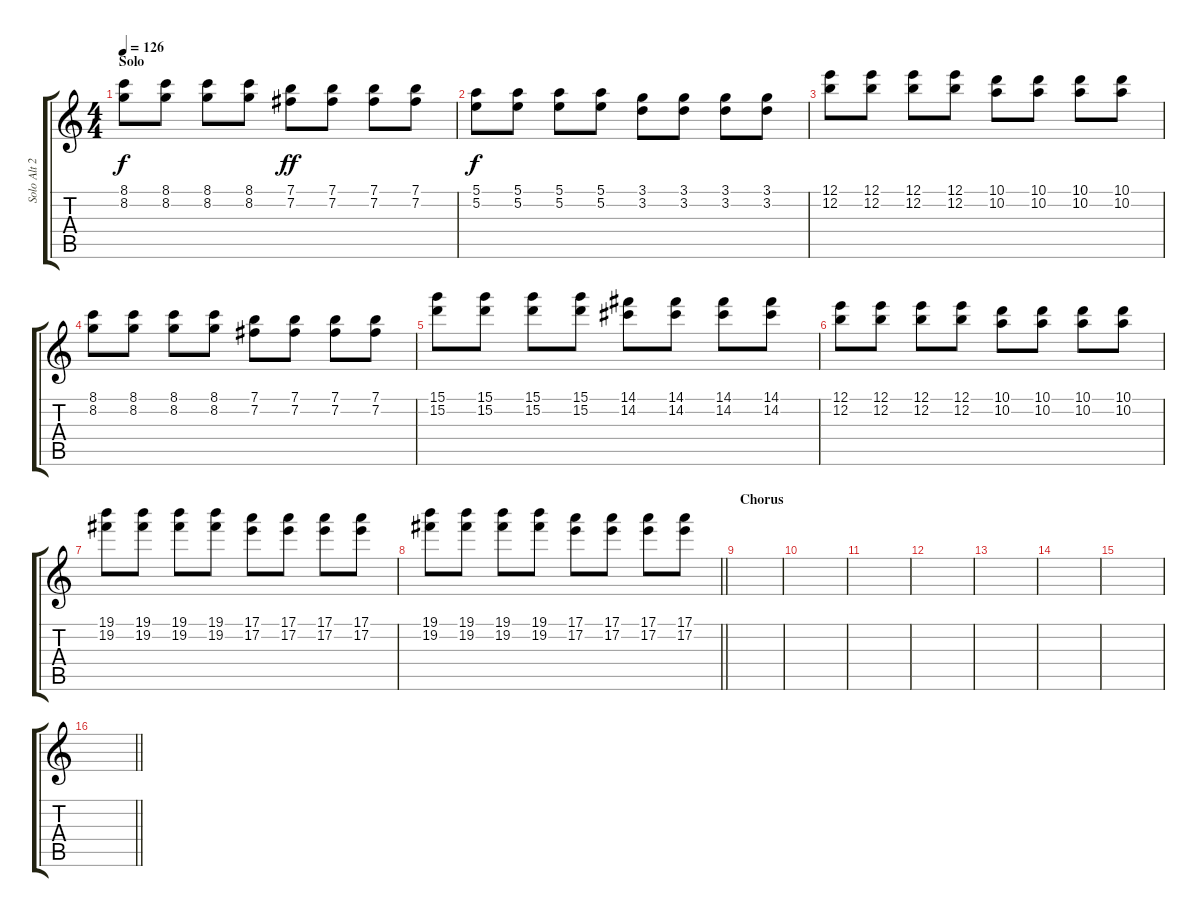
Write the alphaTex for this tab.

\track ("Solo Alt 2" "Solo Alt 2") {mute instrument distortionguitar}
\staff {score tabs}
\tuning (E4 B3 G3 D3 A2 E2) {hide}
\ts (4 4)
\section ("" "Solo")
\tempo 126
\clef g2
\ks c
(8.1 8.2).8{dy f} (8.1 8.2).8 (8.1 8.2).8 (8.1 8.2).8 (7.1 7.2).8{dy ff} (7.1 7.2).8 (7.1 7.2).8 (7.1 7.2).8 |
(5.1 5.2).8{dy f} (5.1 5.2).8 (5.1 5.2).8 (5.1 5.2).8 (3.1 3.2).8 (3.1 3.2).8 (3.1 3.2).8 (3.1 3.2).8 |
(12.1 12.2).8 (12.1 12.2).8 (12.1 12.2).8 (12.1 12.2).8 (10.1 10.2).8 (10.1 10.2).8 (10.1 10.2).8 (10.1 10.2).8 |
(8.1 8.2).8 (8.1 8.2).8 (8.1 8.2).8 (8.1 8.2).8 (7.1 7.2).8 (7.1 7.2).8 (7.1 7.2).8 (7.1 7.2).8 |
(15.1 15.2).8 (15.1 15.2).8 (15.1 15.2).8 (15.1 15.2).8 (14.1 14.2).8 (14.1 14.2).8 (14.1 14.2).8 (14.1 14.2).8 |
(12.1 12.2).8 (12.1 12.2).8 (12.1 12.2).8 (12.1 12.2).8 (10.1 10.2).8 (10.1 10.2).8 (10.1 10.2).8 (10.1 10.2).8 |
(19.1 19.2).8 (19.1 19.2).8 (19.1 19.2).8 (19.1 19.2).8 (17.1 17.2).8 (17.1 17.2).8 (17.1 17.2).8 (17.1 17.2).8 |
\barLineRight lightlight
(19.1 19.2).8 (19.1 19.2).8 (19.1 19.2).8 (19.1 19.2).8 (17.1 17.2).8 (17.1 17.2).8 (17.1 17.2).8 (17.1 17.2).8 |
\section ("" "Chorus")
|
|
|
|
|
|
|
\barLineRight lightlight
